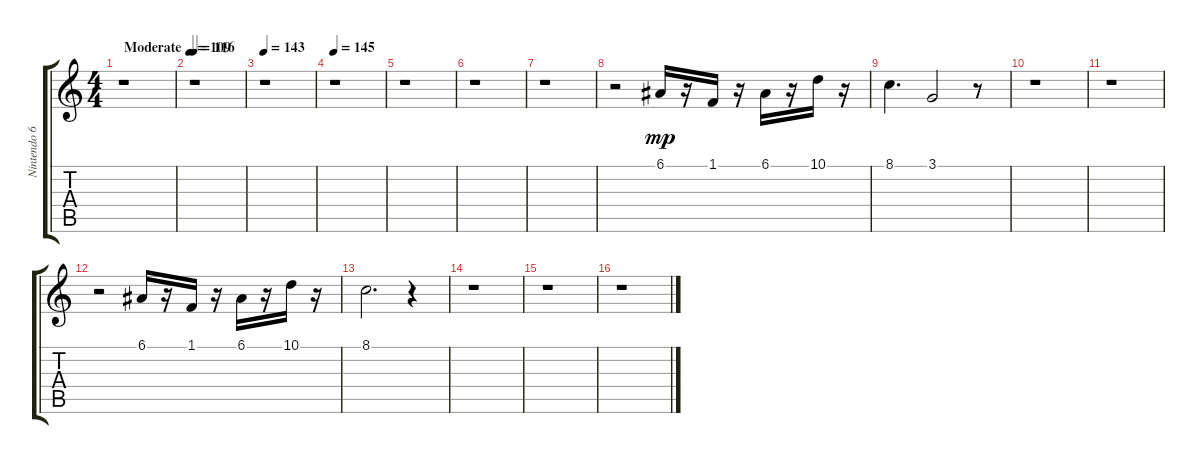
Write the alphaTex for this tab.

\track ("Nintendo 64" "Nintendo 6") {instrument bassoon}
\staff {score tabs}
\tuning (E4 B3 G3 D3 A2 E2) {hide}
\ts (4 4)
\tempo (109 "Moderate")
\clef g2
\ks c
r.1{dy mp instrument bassoon} |
\tempo 116
r.1 |
\tempo 143
r.1 |
\tempo 145
r.1 |
r.1 |
r.1 |
r.1 |
r.2 6.1.16 r.16 1.1.16 r.16 6.1.16 r.16 10.1.16 r.16 |
8.1.4{d} 3.1.2 r.8 |
r.1 |
r.1 |
r.2 6.1.16 r.16 1.1.16 r.16 6.1.16 r.16 10.1.16 r.16 |
8.1.2{d} r.4 |
r.1 |
r.1 |
r.1
